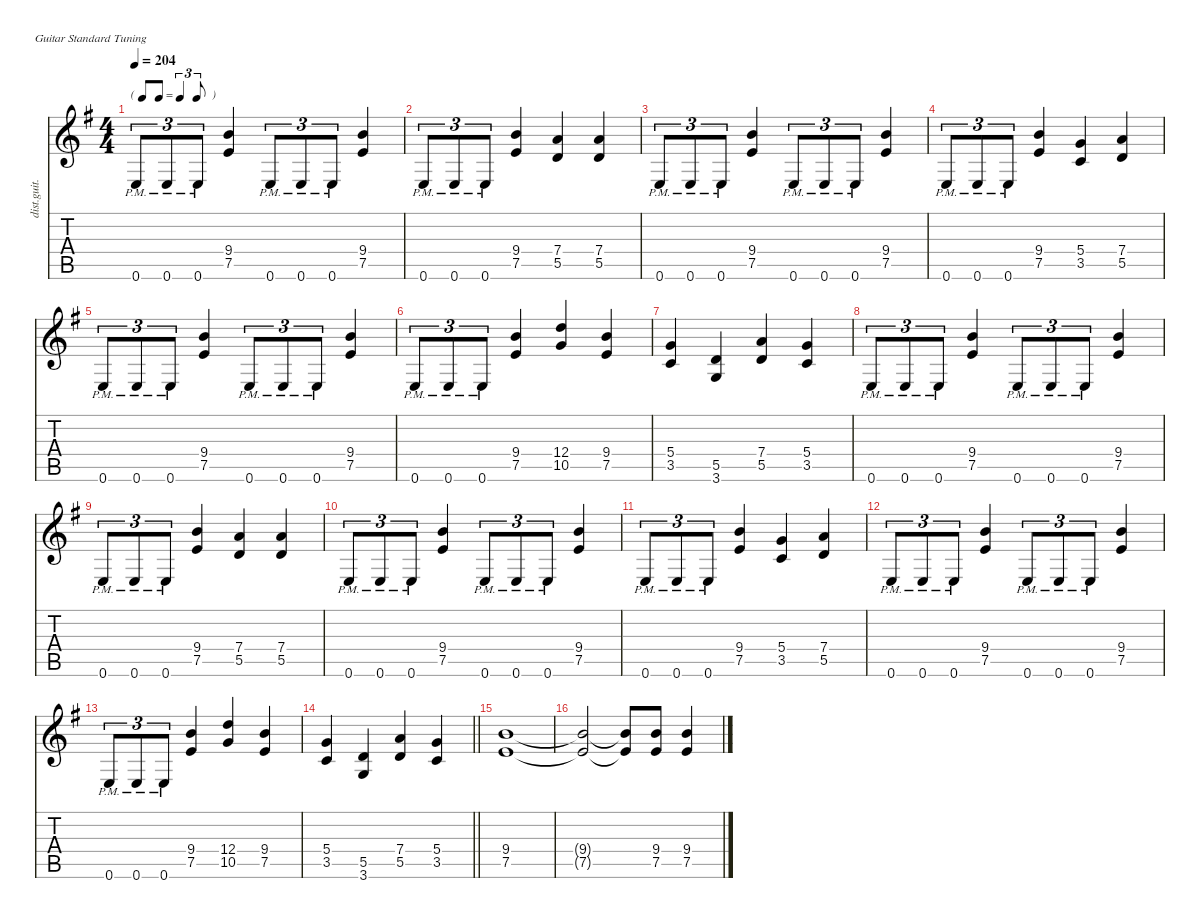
\defaultSystemsLayout 4
\hideDynamics
\bracketExtendMode nobrackets
\otherSystemsTrackNameOrientation horizontal
\track ("Guitar 1" "dist.guit.") {defaultSystemsLayout 4 mute instrument distortionguitar}
\staff {score tabs}
\tuning (E4 B3 G3 D3 A2 E2)
\ts (4 4)
\tf triplet8th
\tempo 204
\clef g2
\ks eminor
0.6{pm acc forcenatural}.8{tu (3 2) dy f beam Up} 0.6{pm acc forcenatural}.8{tu (3 2) beam Up} 0.6{pm acc forcenatural}.8{tu (3 2) beam Up} (9.4{acc forcenatural} 7.5{acc forcenatural}).4{beam Up} 0.6{pm acc forcenatural}.8{tu (3 2) beam Up} 0.6{pm acc forcenatural}.8{tu (3 2) beam Up} 0.6{pm acc forcenatural}.8{tu (3 2) beam Up} (9.4{acc forcenatural} 7.5{acc forcenatural}).4{beam Up} |
0.6{pm acc forcenatural}.8{tu (3 2) beam Up} 0.6{pm acc forcenatural}.8{tu (3 2) beam Up} 0.6{pm acc forcenatural}.8{tu (3 2) beam Up} (9.4{acc forcenatural} 7.5{acc forcenatural}).4{beam Up} (7.4{acc forcenatural} 5.5{acc forcenatural}).4{beam Up} (7.4{acc forcenatural} 5.5{acc forcenatural}).4{beam Up} |
0.6{pm acc forcenatural}.8{tu (3 2) beam Up} 0.6{pm acc forcenatural}.8{tu (3 2) beam Up} 0.6{pm acc forcenatural}.8{tu (3 2) beam Up} (9.4{acc forcenatural} 7.5{acc forcenatural}).4{beam Up} 0.6{pm acc forcenatural}.8{tu (3 2) beam Up} 0.6{pm acc forcenatural}.8{tu (3 2) beam Up} 0.6{pm acc forcenatural}.8{tu (3 2) beam Up} (9.4{acc forcenatural} 7.5{acc forcenatural}).4{beam Up} |
0.6{pm acc forcenatural}.8{tu (3 2) beam Up} 0.6{pm acc forcenatural}.8{tu (3 2) beam Up} 0.6{pm acc forcenatural}.8{tu (3 2) beam Up} (9.4{acc forcenatural} 7.5{acc forcenatural}).4{beam Up} (5.4{acc forcenatural} 3.5{acc forcenatural}).4{beam Up} (7.4{acc forcenatural} 5.5{acc forcenatural}).4{beam Up} |
0.6{pm acc forcenatural}.8{tu (3 2) beam Up} 0.6{pm acc forcenatural}.8{tu (3 2) beam Up} 0.6{pm acc forcenatural}.8{tu (3 2) beam Up} (9.4{acc forcenatural} 7.5{acc forcenatural}).4{beam Up} 0.6{pm acc forcenatural}.8{tu (3 2) beam Up} 0.6{pm acc forcenatural}.8{tu (3 2) beam Up} 0.6{pm acc forcenatural}.8{tu (3 2) beam Up} (9.4{acc forcenatural} 7.5{acc forcenatural}).4{beam Up} |
0.6{pm acc forcenatural}.8{tu (3 2) beam Up} 0.6{pm acc forcenatural}.8{tu (3 2) beam Up} 0.6{pm acc forcenatural}.8{tu (3 2) beam Up} (9.4{acc forcenatural} 7.5{acc forcenatural}).4{beam Up} (12.4{acc forcenatural} 10.5{acc forcenatural}).4{beam Up} (9.4{acc forcenatural} 7.5{acc forcenatural}).4{beam Up} |
(5.4{acc forcenatural} 3.5{acc forcenatural}).4{beam Up} (5.5{acc forcenatural} 3.6{acc forcenatural}).4{beam Up} (7.4{acc forcenatural} 5.5{acc forcenatural}).4{beam Up} (5.4{acc forcenatural} 3.5{acc forcenatural}).4{beam Up} |
0.6{pm acc forcenatural}.8{tu (3 2) beam Up} 0.6{pm acc forcenatural}.8{tu (3 2) beam Up} 0.6{pm acc forcenatural}.8{tu (3 2) beam Up} (9.4{acc forcenatural} 7.5{acc forcenatural}).4{beam Up} 0.6{pm acc forcenatural}.8{tu (3 2) beam Up} 0.6{pm acc forcenatural}.8{tu (3 2) beam Up} 0.6{pm acc forcenatural}.8{tu (3 2) beam Up} (9.4{acc forcenatural} 7.5{acc forcenatural}).4{beam Up} |
0.6{pm acc forcenatural}.8{tu (3 2) beam Up} 0.6{pm acc forcenatural}.8{tu (3 2) beam Up} 0.6{pm acc forcenatural}.8{tu (3 2) beam Up} (9.4{acc forcenatural} 7.5{acc forcenatural}).4{beam Up} (7.4{acc forcenatural} 5.5{acc forcenatural}).4{beam Up} (7.4{acc forcenatural} 5.5{acc forcenatural}).4{beam Up} |
0.6{pm acc forcenatural}.8{tu (3 2) beam Up} 0.6{pm acc forcenatural}.8{tu (3 2) beam Up} 0.6{pm acc forcenatural}.8{tu (3 2) beam Up} (9.4{acc forcenatural} 7.5{acc forcenatural}).4{beam Up} 0.6{pm acc forcenatural}.8{tu (3 2) beam Up} 0.6{pm acc forcenatural}.8{tu (3 2) beam Up} 0.6{pm acc forcenatural}.8{tu (3 2) beam Up} (9.4{acc forcenatural} 7.5{acc forcenatural}).4{beam Up} |
0.6{pm acc forcenatural}.8{tu (3 2) beam Up} 0.6{pm acc forcenatural}.8{tu (3 2) beam Up} 0.6{pm acc forcenatural}.8{tu (3 2) beam Up} (9.4{acc forcenatural} 7.5{acc forcenatural}).4{beam Up} (5.4{acc forcenatural} 3.5{acc forcenatural}).4{beam Up} (7.4{acc forcenatural} 5.5{acc forcenatural}).4{beam Up} |
0.6{pm acc forcenatural}.8{tu (3 2) beam Up} 0.6{pm acc forcenatural}.8{tu (3 2) beam Up} 0.6{pm acc forcenatural}.8{tu (3 2) beam Up} (9.4{acc forcenatural} 7.5{acc forcenatural}).4{beam Up} 0.6{pm acc forcenatural}.8{tu (3 2) beam Up} 0.6{pm acc forcenatural}.8{tu (3 2) beam Up} 0.6{pm acc forcenatural}.8{tu (3 2) beam Up} (9.4{acc forcenatural} 7.5{acc forcenatural}).4{beam Up} |
0.6{pm acc forcenatural}.8{tu (3 2) beam Up} 0.6{pm acc forcenatural}.8{tu (3 2) beam Up} 0.6{pm acc forcenatural}.8{tu (3 2) beam Up} (9.4{acc forcenatural} 7.5{acc forcenatural}).4{beam Up} (12.4{acc forcenatural} 10.5{acc forcenatural}).4{beam Up} (9.4{acc forcenatural} 7.5{acc forcenatural}).4{beam Up} |
\barLineRight lightlight
(5.4{acc forcenatural} 3.5{acc forcenatural}).4{beam Up} (5.5{acc forcenatural} 3.6{acc forcenatural}).4{beam Up} (7.4{acc forcenatural} 5.5{acc forcenatural}).4{beam Up} (5.4{acc forcenatural} 3.5{acc forcenatural}).4{beam Up} |
(9.4{acc forcenatural} 7.5{acc forcenatural}).1{beam Up} |
(9.4{t acc forcenatural} 7.5{t acc forcenatural}).2{beam Up} (9.4{t acc forcenatural} 7.5{t acc forcenatural}).8{beam Up} (9.4{acc forcenatural} 7.5{acc forcenatural}).8{beam Up} (9.4{acc forcenatural} 7.5{acc forcenatural}).4{beam Up}
